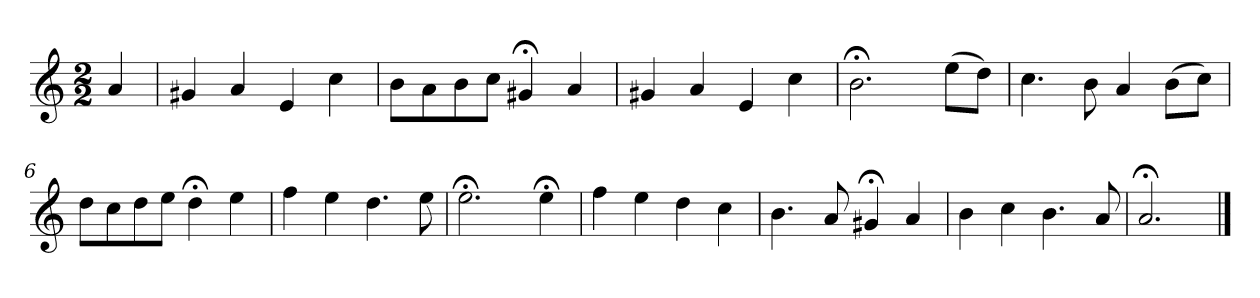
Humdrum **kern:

**kern
*part1
*staff1
*k[]
*a:
*M2/2
*MM120
=
4a
=1
4g#X
4a
4e
4cc
=2
8bL
8a
8b
8ccJ
4g#X;<
4a
=3
4g#X
4a
4e
4cc
=4
2.b;<
(8eeL
8ddJ)
=5
4.cc
8b
4a
(8bL
8ccJ)
=6
8ddL
8cc
8dd
8eeJ
4dd;<
4ee
=7
4ff
4ee
4.dd
8ee
=8
2.ee;<
4ee;<
=9
4ff
4ee
4dd
4cc
=10
4.b
8a
4g#X;<
4a
=11
4b
4cc
4.b
8a
=12
2.a;<
==
*-
